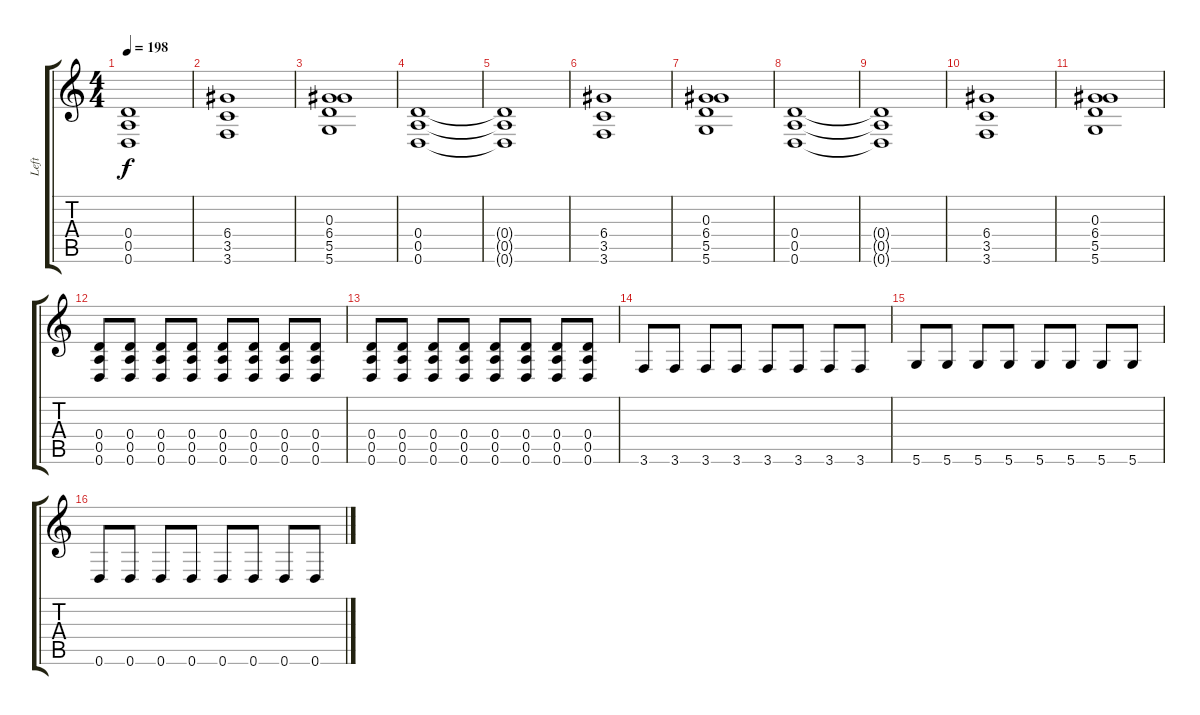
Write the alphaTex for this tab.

\track ("Left" "Left") {instrument distortionguitar}
\staff {score tabs}
\tuning (E4 B3 G3 D3 A2 D2) {hide}
\ts (4 4)
\tempo 198
\clef g2
\ks c
(0.4{t} 0.5{t} 0.6{t}).1{dy f} |
(6.4 3.5 3.6).1 |
(0.3 6.4 5.5 5.6).1 |
(0.4 0.5 0.6).1 |
(0.4{t} 0.5{t} 0.6{t}).1 |
(6.4 3.5 3.6).1 |
(0.3 6.4 5.5 5.6).1 |
(0.4 0.5 0.6).1 |
(0.4{t} 0.5{t} 0.6{t}).1 |
(6.4 3.5 3.6).1 |
(0.3 6.4 5.5 5.6).1 |
(0.4 0.5 0.6).8 (0.4 0.5 0.6).8 (0.4 0.5 0.6).8 (0.4 0.5 0.6).8 (0.4 0.5 0.6).8 (0.4 0.5 0.6).8 (0.4 0.5 0.6).8 (0.4 0.5 0.6).8 |
(0.4 0.5 0.6).8 (0.4 0.5 0.6).8 (0.4 0.5 0.6).8 (0.4 0.5 0.6).8 (0.4 0.5 0.6).8 (0.4 0.5 0.6).8 (0.4 0.5 0.6).8 (0.4 0.5 0.6).8 |
3.6.8 3.6.8 3.6.8 3.6.8 3.6.8 3.6.8 3.6.8 3.6.8 |
5.6.8 5.6.8 5.6.8 5.6.8 5.6.8 5.6.8 5.6.8 5.6.8 |
0.6.8 0.6.8 0.6.8 0.6.8 0.6.8 0.6.8 0.6.8 0.6.8
